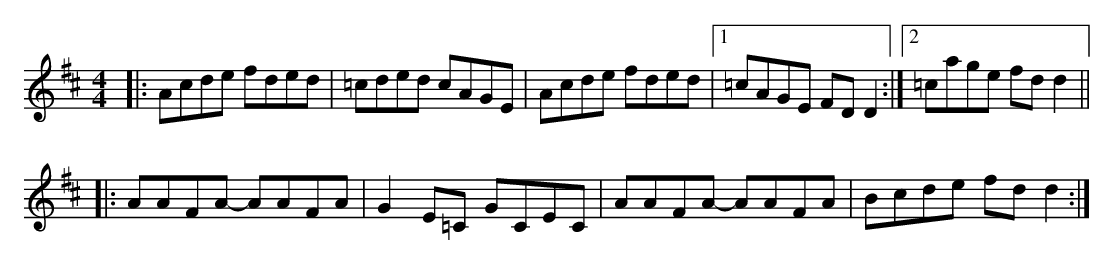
X:1
M:4/4
K:D
|:Acde fded|=cded cAGE|Acde fded|1 ,3 =cAGE FD D2:|2 ,4 =cage fd d2||
|: AAFA- AAFA|G2 E=C GCEC|AAFA- AAFA|Bcde fdd2:|
